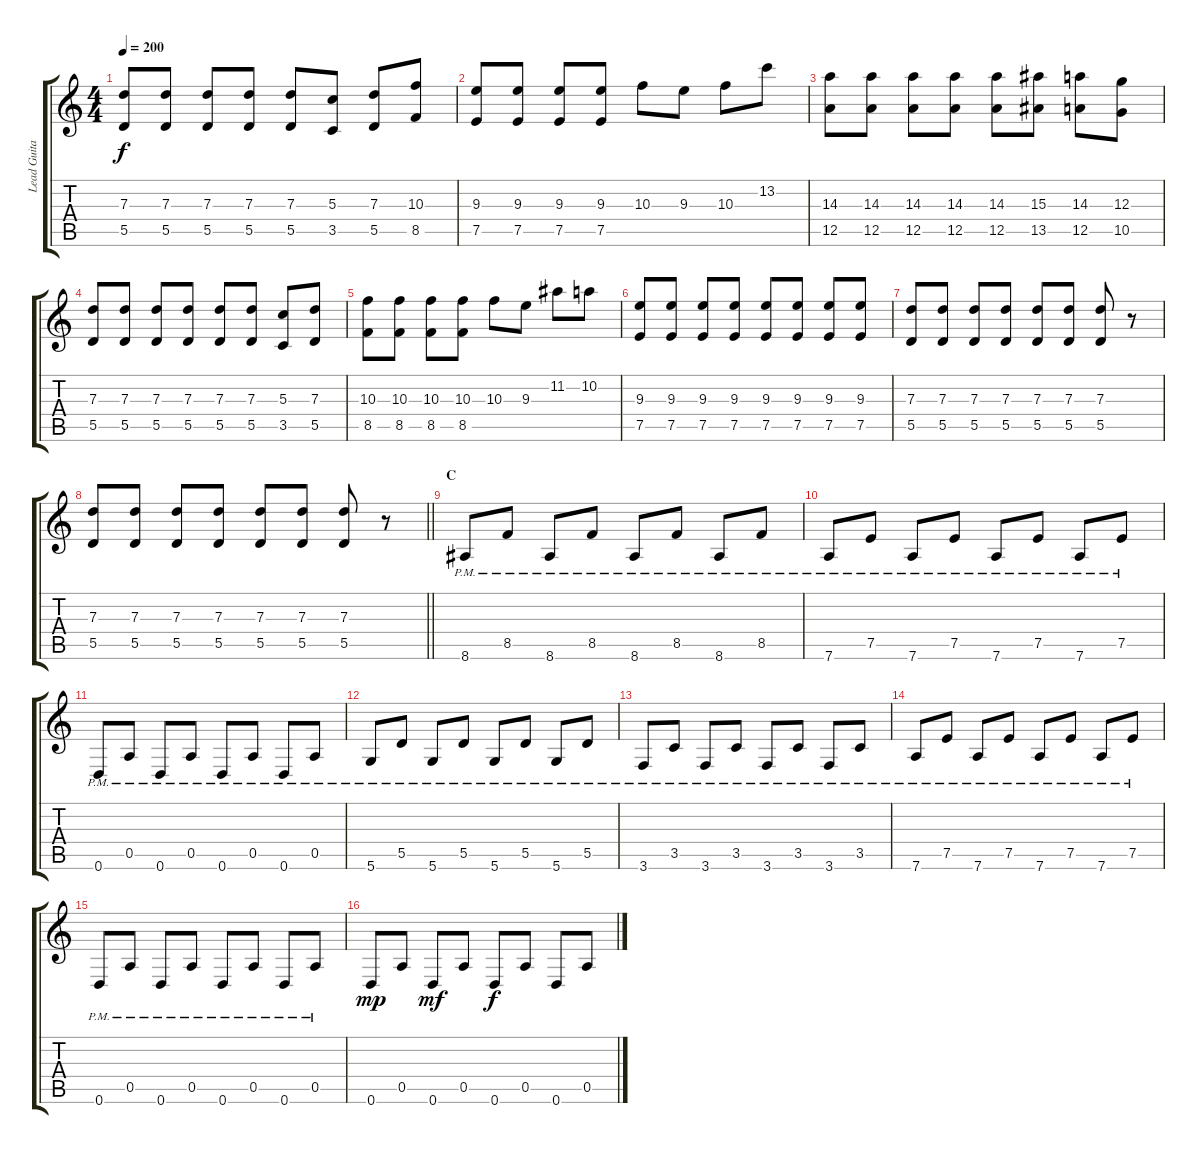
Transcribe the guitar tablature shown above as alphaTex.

\track ("Lead Guitar" "Lead Guita") {instrument overdrivenguitar}
\staff {score tabs}
\tuning (E4 B3 G3 D3 A2 D2) {hide}
\ts (4 4)
\tempo 200
\clef g2
\ks c
(7.3 5.5).8{dy f} (7.3 5.5).8 (7.3 5.5).8 (7.3 5.5).8 (7.3 5.5).8 (5.3 3.5).8 (7.3 5.5).8 (10.3 8.5).8 |
(9.3 7.5).8 (9.3 7.5).8 (9.3 7.5).8 (9.3 7.5).8 10.3.8 9.3.8 10.3.8 13.2.8 |
(14.3 12.5).8 (14.3 12.5).8 (14.3 12.5).8 (14.3 12.5).8 (14.3 12.5).8 (15.3 13.5).8 (14.3 12.5).8 (12.3 10.5).8 |
(7.3 5.5).8 (7.3 5.5).8 (7.3 5.5).8 (7.3 5.5).8 (7.3 5.5).8 (7.3 5.5).8 (5.3 3.5).8 (7.3 5.5).8 |
(10.3 8.5).8 (10.3 8.5).8 (10.3 8.5).8 (10.3 8.5).8 10.3.8 9.3.8 11.2.8 10.2.8 |
(9.3 7.5).8 (9.3 7.5).8 (9.3 7.5).8 (9.3 7.5).8 (9.3 7.5).8 (9.3 7.5).8 (9.3 7.5).8 (9.3 7.5).8 |
(7.3 5.5).8 (7.3 5.5).8 (7.3 5.5).8 (7.3 5.5).8 (7.3 5.5).8 (7.3 5.5).8 (7.3 5.5).8 r.8 |
\barLineRight lightlight
(7.3 5.5).8 (7.3 5.5).8 (7.3 5.5).8 (7.3 5.5).8 (7.3 5.5).8 (7.3 5.5).8 (7.3 5.5).8 r.8 |
\section ("" "C")
8.6{pm}.8 8.5{pm}.8 8.6{pm}.8 8.5{pm}.8 8.6{pm}.8 8.5{pm}.8 8.6{pm}.8 8.5{pm}.8 |
7.6{pm}.8 7.5{pm}.8 7.6{pm}.8 7.5{pm}.8 7.6{pm}.8 7.5{pm}.8 7.6{pm}.8 7.5{pm}.8 |
0.6{pm}.8 0.5{pm}.8 0.6{pm}.8 0.5{pm}.8 0.6{pm}.8 0.5{pm}.8 0.6{pm}.8 0.5{pm}.8 |
5.6{pm}.8 5.5{pm}.8 5.6{pm}.8 5.5{pm}.8 5.6{pm}.8 5.5{pm}.8 5.6{pm}.8 5.5{pm}.8 |
3.6{pm}.8 3.5{pm}.8 3.6{pm}.8 3.5{pm}.8 3.6{pm}.8 3.5{pm}.8 3.6{pm}.8 3.5{pm}.8 |
7.6{pm}.8 7.5{pm}.8 7.6{pm}.8 7.5{pm}.8 7.6{pm}.8 7.5{pm}.8 7.6{pm}.8 7.5{pm}.8 |
0.6{pm}.8 0.5{pm}.8 0.6{pm}.8 0.5{pm}.8 0.6{pm}.8 0.5{pm}.8 0.6{pm}.8 0.5{pm}.8 |
0.6.8{dy mp} 0.5.8 0.6.8{dy mf} 0.5.8 0.6.8{dy f} 0.5.8 0.6.8 0.5.8
